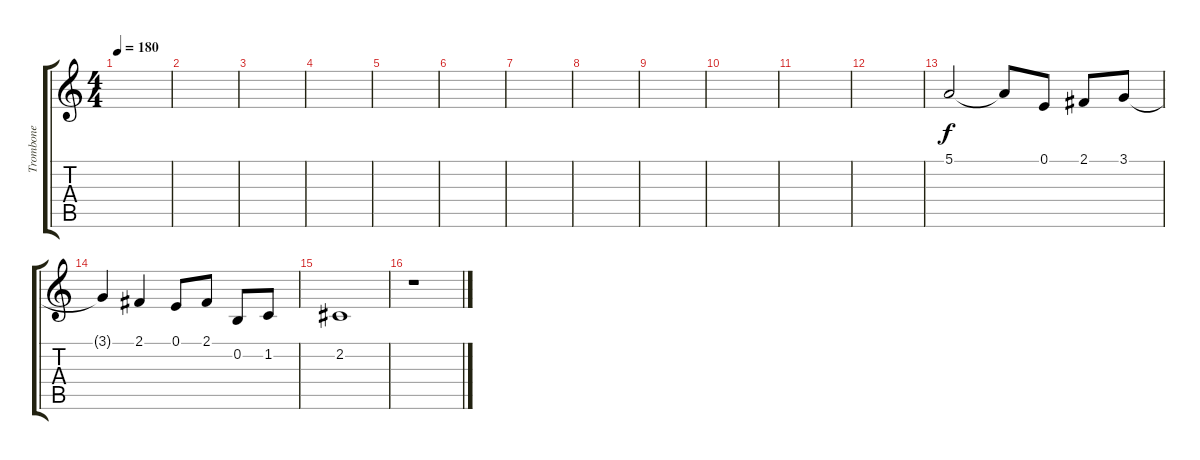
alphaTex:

\track ("Trombone" "Trombone") {instrument trombone}
\staff {score tabs}
\tuning (E4 B3 G3 D3 A2 E2) {hide}
\ts (4 4)
\tempo 180
\clef g2
\ks c
|
|
|
|
|
|
|
|
|
|
|
|
5.1.2 5.1{t}.8 0.1.8 2.1.8 3.1.8 |
3.1{t}.4 2.1.4 0.1.8 2.1.8 0.2.8 1.2.8 |
2.2.1 |
r.1
